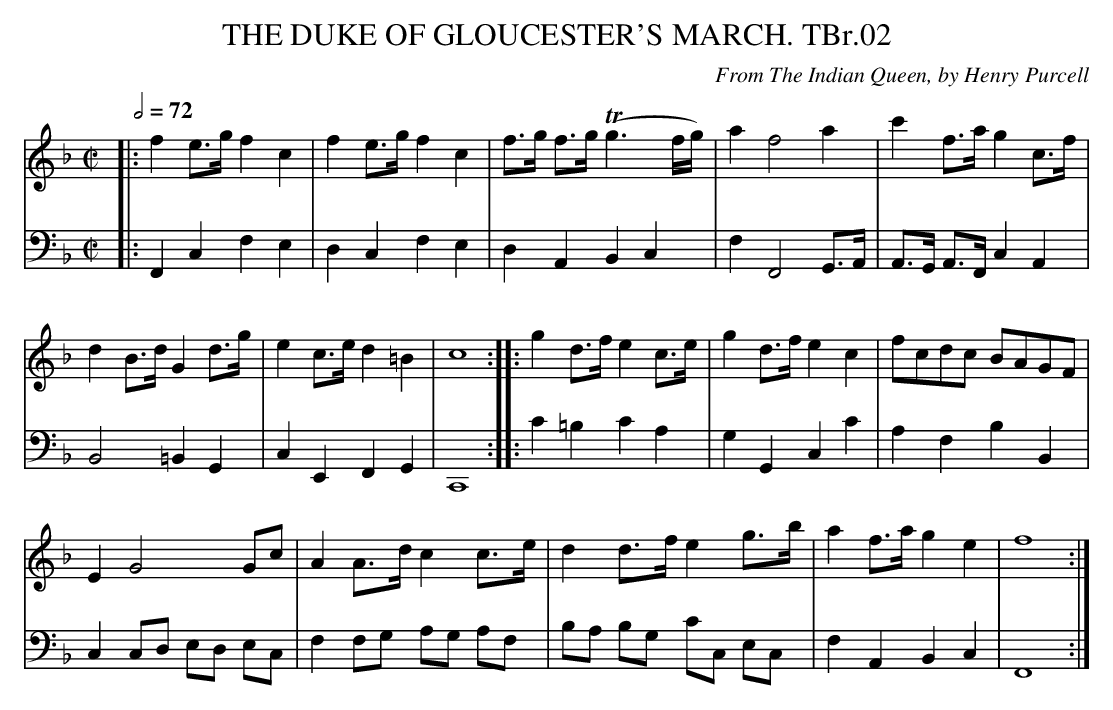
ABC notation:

X:1
T: DUKE OF GLOUCESTER'S MARCH. TBr.02, THE
M: C|
L: 1/8
C: From The Indian Queen, by Henry Purcell
Q: 1/2=72
K:F
V: 1
|:f2e>g f2c2 | f2e>g f2c2 | f>g f>g (Tg3f/g/) | a2 f4 a2 |\\
c'2f>a g2c>f |
d2B>d G2d>g |\\
e2c>e d2=B2 | c8 :: g2d>f e2c>e | g2d>f e2c2 |\\
fcdc BAGF |
E2 G4 Gc |\\
A2A>d c2c>e | d2d>f e2g>b | a2f>a g2e2 | f8 :|
V: 2 clef=bass
|:F,,2C,2 F,2E,2 | D,2C,2 F,2 E,2 | D,2A,,2 B,,2C,2 | F,2 F,,4 G,,>A,, |
A,,>G,, A,,>F,, C,2A,,2 | B,,4 =B,,2G,,2 | C,2E,,2 F,,2G,,2 | C,,8 :|
|:C2=B,2 C2A,2 | G,2G,,2 C,2C2 | A,2F,2 B,2B,,2 | C,2C,D, E,D, E,C, |
F,2F,G, A,G, A,F, | B,A, B,G, CC, E,C, | F,2A,,2 B,,2C,2 | F,,8 :|
